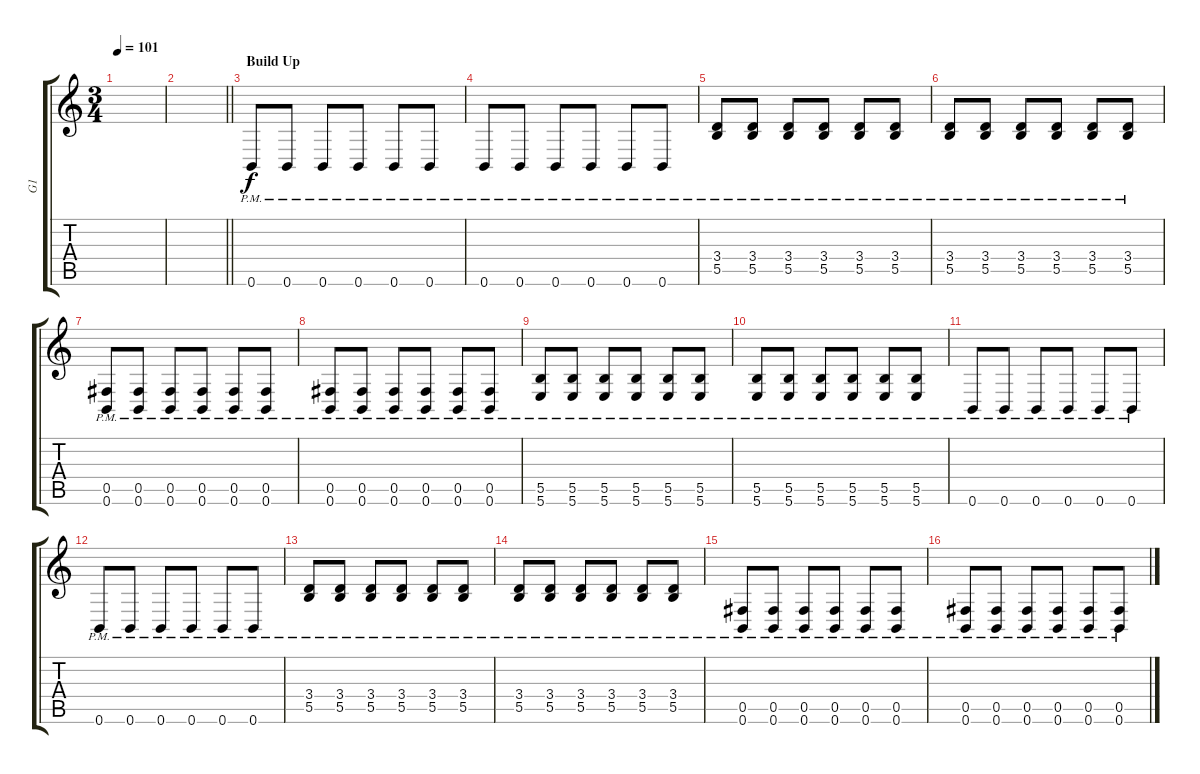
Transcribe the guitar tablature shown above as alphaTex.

\track ("G1" "G1") {instrument distortionguitar}
\staff {score tabs}
\tuning (Db4 Ab3 E3 B2 Gb2 B1) {hide}
\ts (3 4)
\tempo 101
\clef g2
\ks c
|
\barLineRight lightlight
|
\section ("" "Build Up")
0.6{pm}.8 0.6{pm}.8 0.6{pm}.8 0.6{pm}.8 0.6{pm}.8 0.6{pm}.8 |
0.6{pm}.8 0.6{pm}.8 0.6{pm}.8 0.6{pm}.8 0.6{pm}.8 0.6{pm}.8 |
(3.4{pm} 5.5{pm}).8 (3.4{pm} 5.5{pm}).8 (3.4{pm} 5.5{pm}).8 (3.4{pm} 5.5{pm}).8 (3.4{pm} 5.5{pm}).8 (3.4{pm} 5.5{pm}).8 |
(3.4{pm} 5.5{pm}).8 (3.4{pm} 5.5{pm}).8 (3.4{pm} 5.5{pm}).8 (3.4{pm} 5.5{pm}).8 (3.4{pm} 5.5{pm}).8 (3.4{pm} 5.5{pm}).8 |
(0.5{pm} 0.6{pm}).8 (0.5{pm} 0.6{pm}).8 (0.5{pm} 0.6{pm}).8 (0.5{pm} 0.6{pm}).8 (0.5{pm} 0.6{pm}).8 (0.5{pm} 0.6{pm}).8 |
(0.5{pm} 0.6{pm}).8 (0.5{pm} 0.6{pm}).8 (0.5{pm} 0.6{pm}).8 (0.5{pm} 0.6{pm}).8 (0.5{pm} 0.6{pm}).8 (0.5{pm} 0.6{pm}).8 |
(5.5{pm} 5.6{pm}).8 (5.5{pm} 5.6{pm}).8 (5.5{pm} 5.6{pm}).8 (5.5{pm} 5.6{pm}).8 (5.5{pm} 5.6{pm}).8 (5.5{pm} 5.6{pm}).8 |
(5.5{pm} 5.6{pm}).8 (5.5{pm} 5.6{pm}).8 (5.5{pm} 5.6{pm}).8 (5.5{pm} 5.6{pm}).8 (5.5{pm} 5.6{pm}).8 (5.5{pm} 5.6{pm}).8 |
0.6{pm}.8 0.6{pm}.8 0.6{pm}.8 0.6{pm}.8 0.6{pm}.8 0.6{pm}.8 |
0.6{pm}.8 0.6{pm}.8 0.6{pm}.8 0.6{pm}.8 0.6{pm}.8 0.6{pm}.8 |
(3.4{pm} 5.5{pm}).8 (3.4{pm} 5.5{pm}).8 (3.4{pm} 5.5{pm}).8 (3.4{pm} 5.5{pm}).8 (3.4{pm} 5.5{pm}).8 (3.4{pm} 5.5{pm}).8 |
(3.4{pm} 5.5{pm}).8 (3.4{pm} 5.5{pm}).8 (3.4{pm} 5.5{pm}).8 (3.4{pm} 5.5{pm}).8 (3.4{pm} 5.5{pm}).8 (3.4{pm} 5.5{pm}).8 |
(0.5{pm} 0.6{pm}).8 (0.5{pm} 0.6{pm}).8 (0.5{pm} 0.6{pm}).8 (0.5{pm} 0.6{pm}).8 (0.5{pm} 0.6{pm}).8 (0.5{pm} 0.6{pm}).8 |
(0.5{pm} 0.6{pm}).8 (0.5{pm} 0.6{pm}).8 (0.5{pm} 0.6{pm}).8 (0.5{pm} 0.6{pm}).8 (0.5{pm} 0.6{pm}).8 (0.5{pm} 0.6{pm}).8
